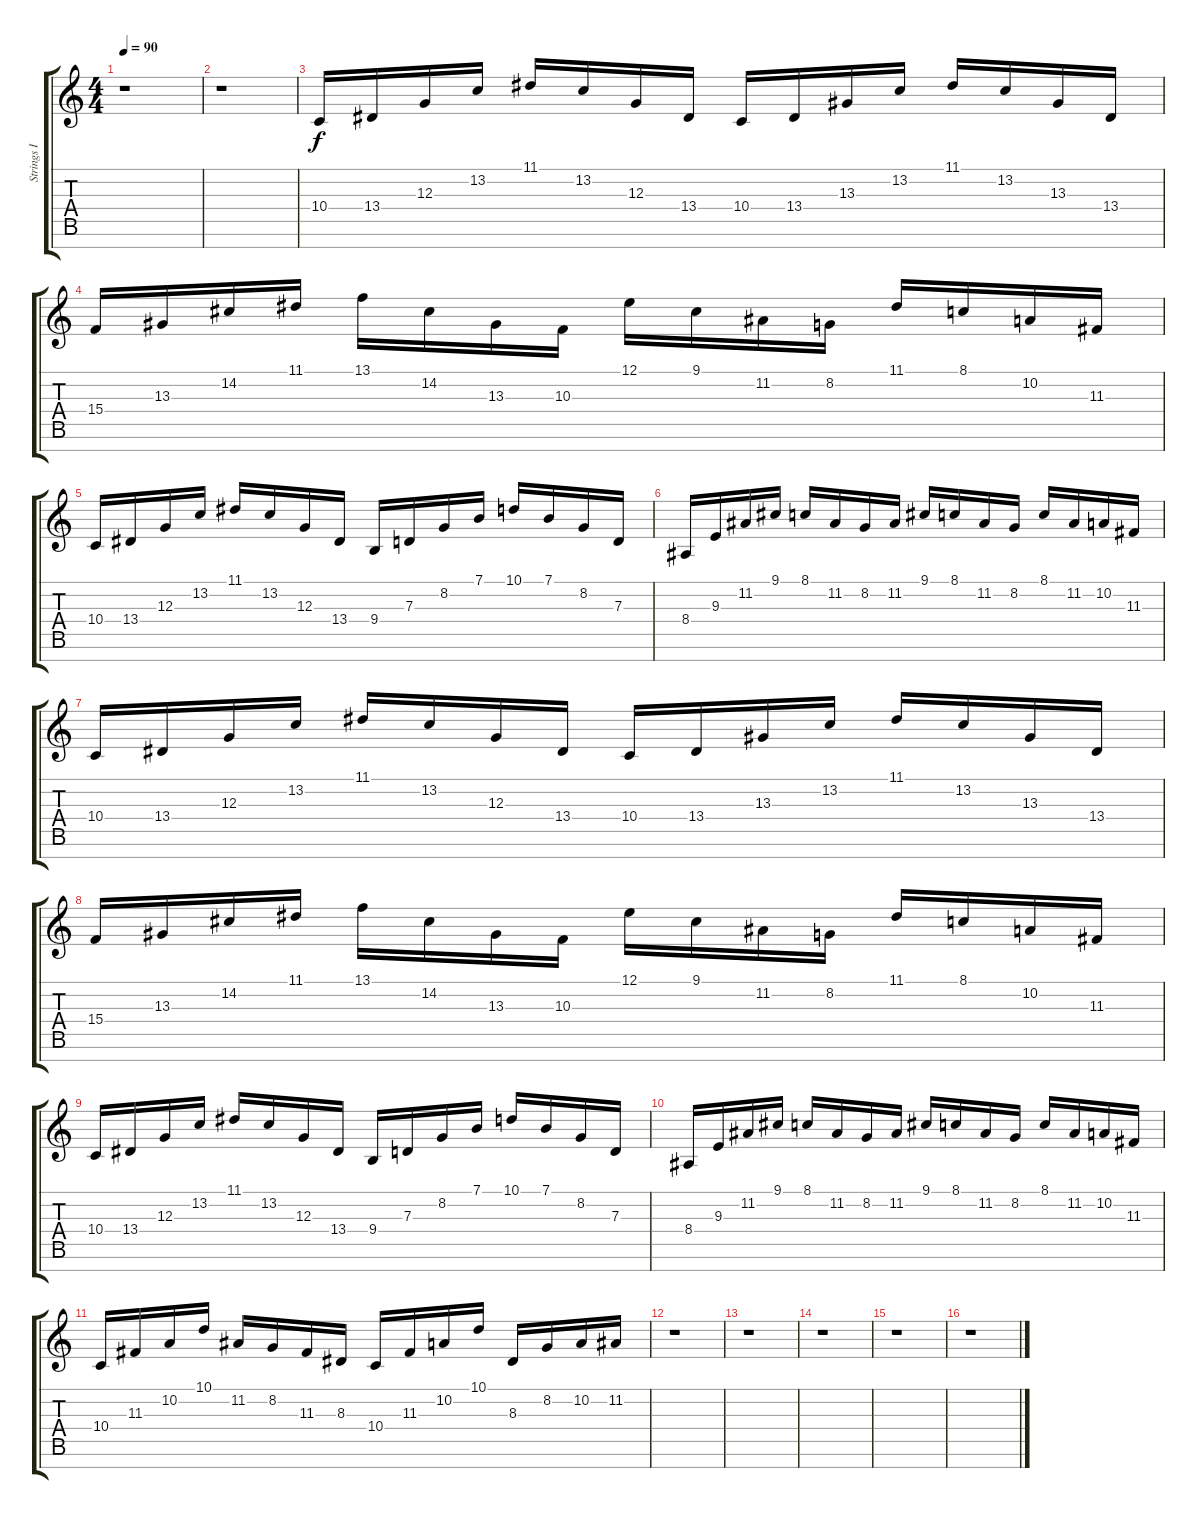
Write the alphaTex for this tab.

\track ("Strings I" "Strings I") {instrument stringensemble1}
\staff {score tabs}
\tuning (E4 B3 G3 D3 A2 E2 B1) {hide}
\ts (4 4)
\tempo 90
\clef g2
\ks c
r.1{dy f} |
r.1 |
10.4.16 13.4.16 12.3.16 13.2.16 11.1.16 13.2.16 12.3.16 13.4.16 10.4.16 13.4.16 13.3.16 13.2.16 11.1.16 13.2.16 13.3.16 13.4.16 |
15.4.16 13.3.16 14.2.16 11.1.16 13.1.16 14.2.16 13.3.16 10.3.16 12.1.16 9.1.16 11.2.16 8.2.16 11.1.16 8.1.16 10.2.16 11.3.16 |
10.4.16 13.4.16 12.3.16 13.2.16 11.1.16 13.2.16 12.3.16 13.4.16 9.4.16 7.3.16 8.2.16 7.1.16 10.1.16 7.1.16 8.2.16 7.3.16 |
8.4.16 9.3.16 11.2.16 9.1.16 8.1.16 11.2.16 8.2.16 11.2.16 9.1.16 8.1.16 11.2.16 8.2.16 8.1.16 11.2.16 10.2.16 11.3.16 |
10.4.16 13.4.16 12.3.16 13.2.16 11.1.16 13.2.16 12.3.16 13.4.16 10.4.16 13.4.16 13.3.16 13.2.16 11.1.16 13.2.16 13.3.16 13.4.16 |
15.4.16 13.3.16 14.2.16 11.1.16 13.1.16 14.2.16 13.3.16 10.3.16 12.1.16 9.1.16 11.2.16 8.2.16 11.1.16 8.1.16 10.2.16 11.3.16 |
10.4.16 13.4.16 12.3.16 13.2.16 11.1.16 13.2.16 12.3.16 13.4.16 9.4.16 7.3.16 8.2.16 7.1.16 10.1.16 7.1.16 8.2.16 7.3.16 |
8.4.16 9.3.16 11.2.16 9.1.16 8.1.16 11.2.16 8.2.16 11.2.16 9.1.16 8.1.16 11.2.16 8.2.16 8.1.16 11.2.16 10.2.16 11.3.16 |
10.4.16 11.3.16 10.2.16 10.1.16 11.2.16 8.2.16 11.3.16 8.3.16 10.4.16 11.3.16 10.2.16 10.1.16 8.3.16 8.2.16 10.2.16 11.2.16 |
r.1 |
r.1 |
r.1 |
r.1 |
r.1
